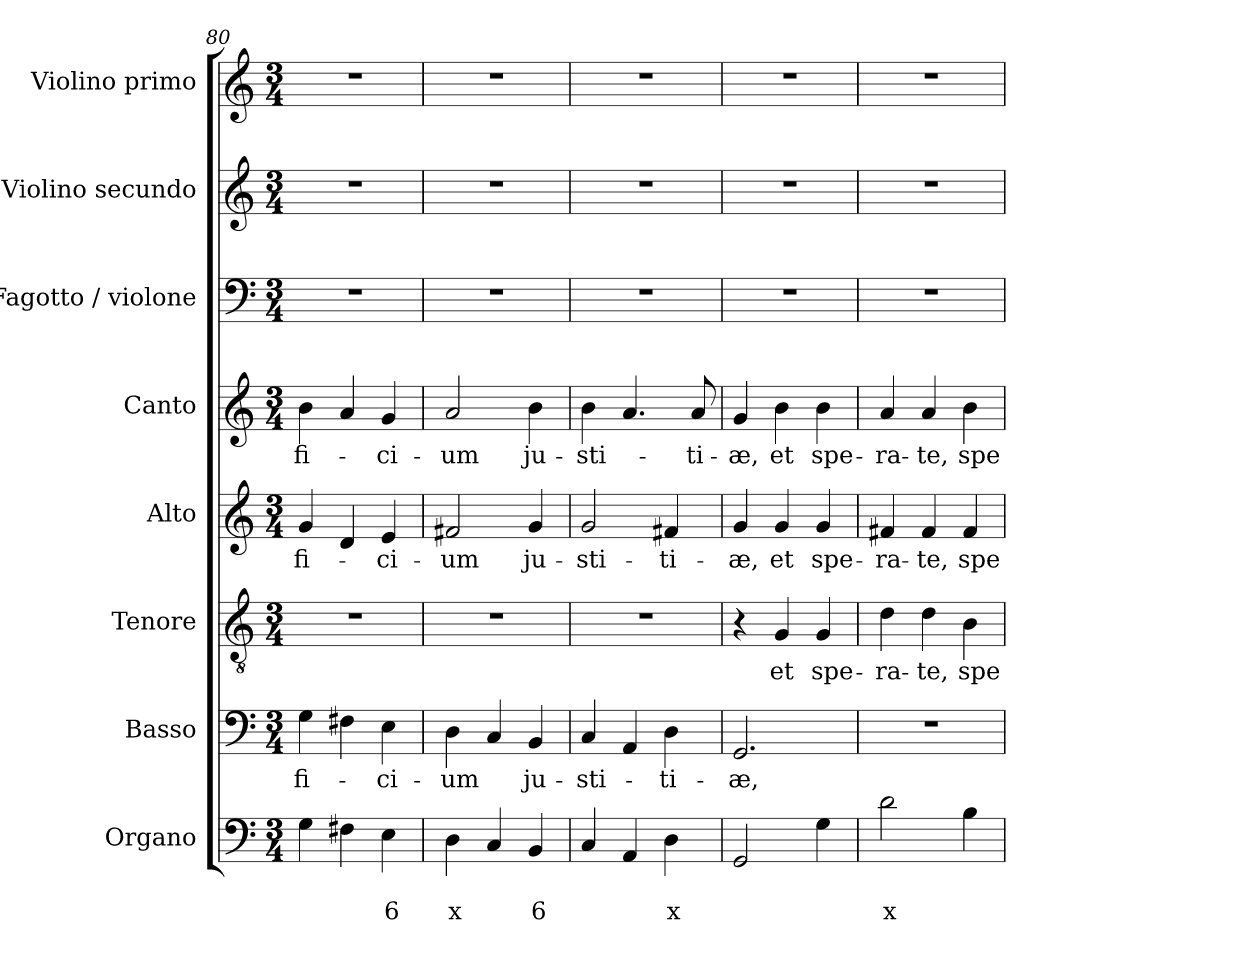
**kern	**text	**text	**kern	**text	**kern	**text	**kern	**text	**kern	**text	**kern	**kern	**kern
*part8	*part8	*part8	*part7	*part7	*part6	*part6	*part5	*part5	*part4	*part4	*part3	*part2	*part1
*staff8	*staff8	*staff8	*staff7	*staff7	*staff6	*staff6	*staff5	*staff5	*staff4	*staff4	*staff3	*staff2	*staff1
*I"Organo	*	*	*I"Basso	*	*I"Tenore	*	*I"Alto	*	*I"Canto	*	*I"Fagotto / violone	*I"Violino secundo	*I"Violino primo
*I'Org	*	*	*I'B	*	*I'T	*	*I'A	*	*I'C	*	*I'Vne	*I'V2	*I'V1
*clefF4	*	*	*clefF4	*	*clefGv2	*	*clefG2	*	*clefG2	*	*clefF4	*clefG2	*clefG2
*k[]	*	*	*k[]	*	*k[]	*	*k[]	*	*k[]	*	*k[]	*k[]	*k[]
*C:	*	*	*C:	*	*C:	*	*C:	*	*C:	*	*C:	*C:	*C:
*M3/4	*	*	*M3/4	*	*M3/4	*	*M3/4	*	*M3/4	*	*M3/4	*M3/4	*M3/4
=80	=80	=80	=80	=80	=80	=80	=80	=80	=80	=80	=80	=80	=80
!	!	!	!	!LO:LY:b	!	!	!	!LO:LY:b	!	!LO:LY:b	!	!	!
4G\	.	.	4G\	-fi-	2.r	.	4g/	-fi-	4b\	-fi-	2.r	2.r	2.r
4F#X\	.	.	4F#X\	.	.	.	4d/	.	4a/	.	.	.	.
!	!	!LO:LY:b	!	!LO:LY:b	!	!	!	!LO:LY:b	!	!LO:LY:b	!	!	!
4E\	.	6	4E\	-ci-	.	.	4e/	-ci-	4g/	-ci-	.	.	.
!!LO:PB:g=z
=81	=81	=81	=81	=81	=81	=81	=81	=81	=81	=81	=81	=81	=81
!	!	!LO:LY:b	!	!LO:LY:b	!	!	!	!LO:LY:b	!	!LO:LY:b	!	!	!
4D\	.	x	4D\	-um	2.r	.	2f#X/	-um	2a/	-um	2.r	2.r	2.r
4C/	.	.	4C/	.	.	.	.	.	.	.	.	.	.
!	!	!LO:LY:b	!	!LO:LY:b	!	!	!	!LO:LY:b	!	!LO:LY:b	!	!	!
4BB/	.	6	4BB/	ju-	.	.	4g/	ju-	4b\	ju-	.	.	.
=82	=82	=82	=82	=82	=82	=82	=82	=82	=82	=82	=82	=82	=82
!	!	!	!	!LO:LY:b	!	!	!	!LO:LY:b	!	!LO:LY:b	!	!	!
4C/	.	.	4C/	-sti-	2.r	.	2g/	-sti-	4b\	-sti-	2.r	2.r	2.r
4AA/	.	.	4AA/	.	.	.	.	.	4.a/	.	.	.	.
!	!	!LO:LY:b	!	!LO:LY:b	!	!	!	!LO:LY:b	!	!	!	!	!
4D\	.	x	4D\	-ti-	.	.	4f#X/	-ti-	.	.	.	.	.
!	!	!	!	!	!	!	!	!	!	!LO:LY:b	!	!	!
.	.	.	.	.	.	.	.	.	8a/	-ti-	.	.	.
=83	=83	=83	=83	=83	=83	=83	=83	=83	=83	=83	=83	=83	=83
!	!	!	!	!LO:LY:b	!	!	!	!LO:LY:b	!	!LO:LY:b	!	!	!
2GG/	.	.	2.GG/	-æ,	4r	.	4g/	-æ,	4g/	-æ,	2.r	2.r	2.r
!	!	!	!	!	!	!LO:LY:b	!	!LO:LY:b	!	!LO:LY:b	!	!	!
.	.	.	.	.	4G/	et	4g/	et	4b\	et	.	.	.
!	!	!	!	!	!	!LO:LY:b	!	!LO:LY:b	!	!LO:LY:b	!	!	!
4G\	.	.	.	.	4G/	spe-	4g/	spe-	4b\	spe-	.	.	.
=84	=84	=84	=84	=84	=84	=84	=84	=84	=84	=84	=84	=84	=84
!	!	!LO:LY:b	!	!	!	!LO:LY:b	!	!LO:LY:b	!	!LO:LY:b	!	!	!
2d\	.	x	2.r	.	4d\	-ra-	4f#X/	-ra-	4a/	-ra-	2.r	2.r	2.r
!	!	!	!	!	!	!LO:LY:b	!	!LO:LY:b	!	!LO:LY:b	!	!	!
.	.	.	.	.	4d\	-te,	4f#/	-te,	4a/	-te,	.	.	.
!	!	!	!	!	!	!LO:LY:b	!	!LO:LY:b	!	!LO:LY:b	!	!	!
4B\	.	.	.	.	4B\	spe-	4f#/	spe-	4b\	spe-	.	.	.
=	=	=	=	=	=	=	=	=	=	=	=	=	=
*-	*-	*-	*-	*-	*-	*-	*-	*-	*-	*-	*-	*-	*-
